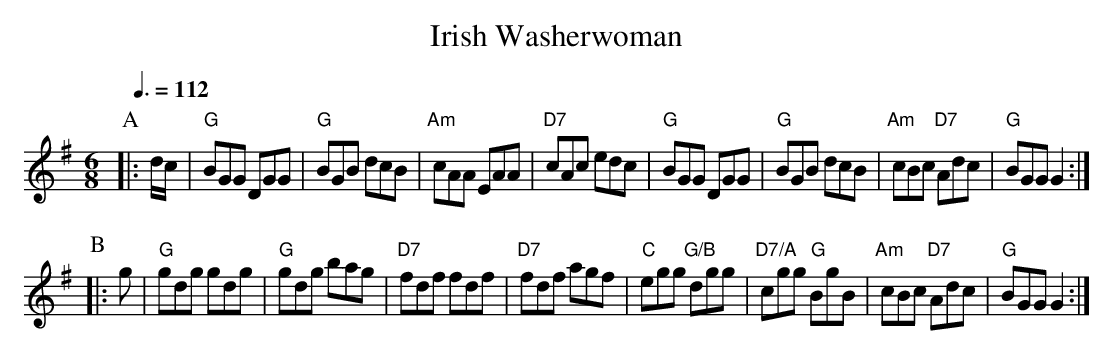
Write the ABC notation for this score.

X:1
T:Irish Washerwoman
Q:3/8=112
M:6/8
K:G
P:A
|: d/c/ | "G"BGG DGG | "G"BGB dcB | "Am"cAA EAA | "D7"cAc edc |\
"G"BGG DGG | "G"BGB dcB | "Am"cBc "D7"Adc | "G"BGG G2 :|
P:B
|:g | "G"gdg gdg | "G"gdg bag | "D7"fdf fdf | "D7"fdf agf |\
"C"egg "G/B"dgg | "D7/A"cgg "G"BgB | "Am"cBc "D7"Adc | "G"BGG G2 :|
